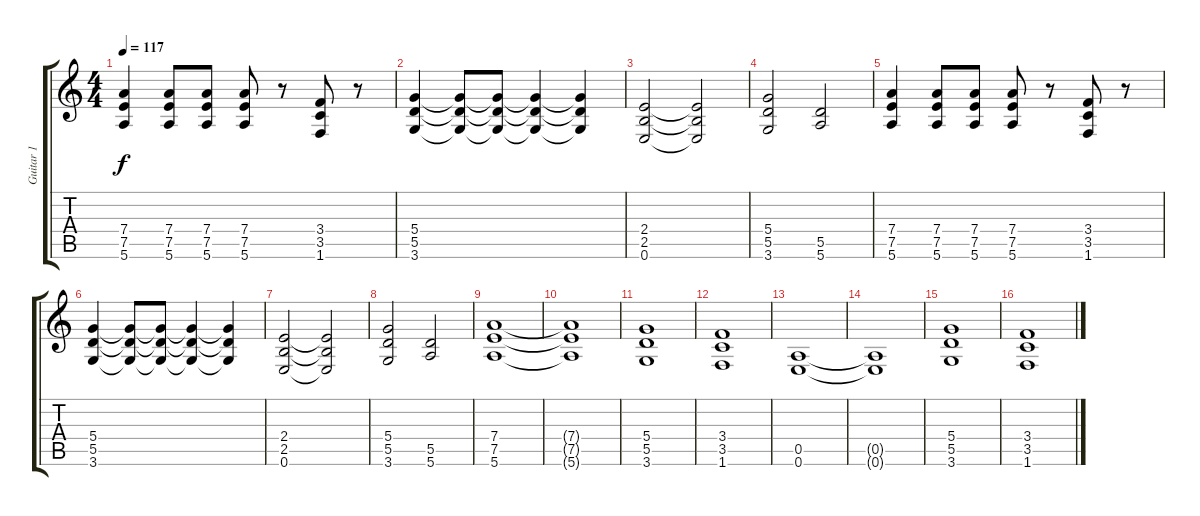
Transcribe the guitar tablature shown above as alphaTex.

\track ("Guitar 1" "Guitar 1") {instrument distortionguitar}
\staff {score tabs}
\tuning (E4 B3 G3 D3 A2 E2) {hide}
\ts (4 4)
\tempo 117
\clef g2
\ks c
(7.4 7.5 5.6).4{dy f} (7.4 7.5 5.6).8 (7.4 7.5 5.6).8 (7.4 7.5 5.6).8 r.8 (3.4 3.5 1.6).8 r.8 |
(5.4 5.5 3.6).4 (5.4{t} 5.5{t} 3.6{t}).8 (5.4{t} 5.5{t} 3.6{t}).8 (5.4{t} 5.5{t} 3.6{t}).4 (5.4{t} 5.5{t} 3.6{t}).4 |
(2.4 2.5 0.6).2 (2.4{t} 2.5{t} 0.6{t}).2 |
(5.4 5.5 3.6).2 (5.5 5.6).2 |
(7.4 7.5 5.6).4 (7.4 7.5 5.6).8 (7.4 7.5 5.6).8 (7.4 7.5 5.6).8 r.8 (3.4 3.5 1.6).8 r.8 |
(5.4 5.5 3.6).4 (5.4{t} 5.5{t} 3.6{t}).8 (5.4{t} 5.5{t} 3.6{t}).8 (5.4{t} 5.5{t} 3.6{t}).4 (5.4{t} 5.5{t} 3.6{t}).4 |
(2.4 2.5 0.6).2 (2.4{t} 2.5{t} 0.6{t}).2 |
(5.4 5.5 3.6).2 (5.5 5.6).2 |
(7.4 7.5 5.6).1{instrument distortionguitar} |
(7.4{t} 7.5{t} 5.6{t}).1 |
(5.4 5.5 3.6).1 |
(3.4 3.5 1.6).1 |
(0.5 0.6).1 |
(0.5{t} 0.6{t}).1 |
(5.4 5.5 3.6).1 |
(3.4 3.5 1.6).1
